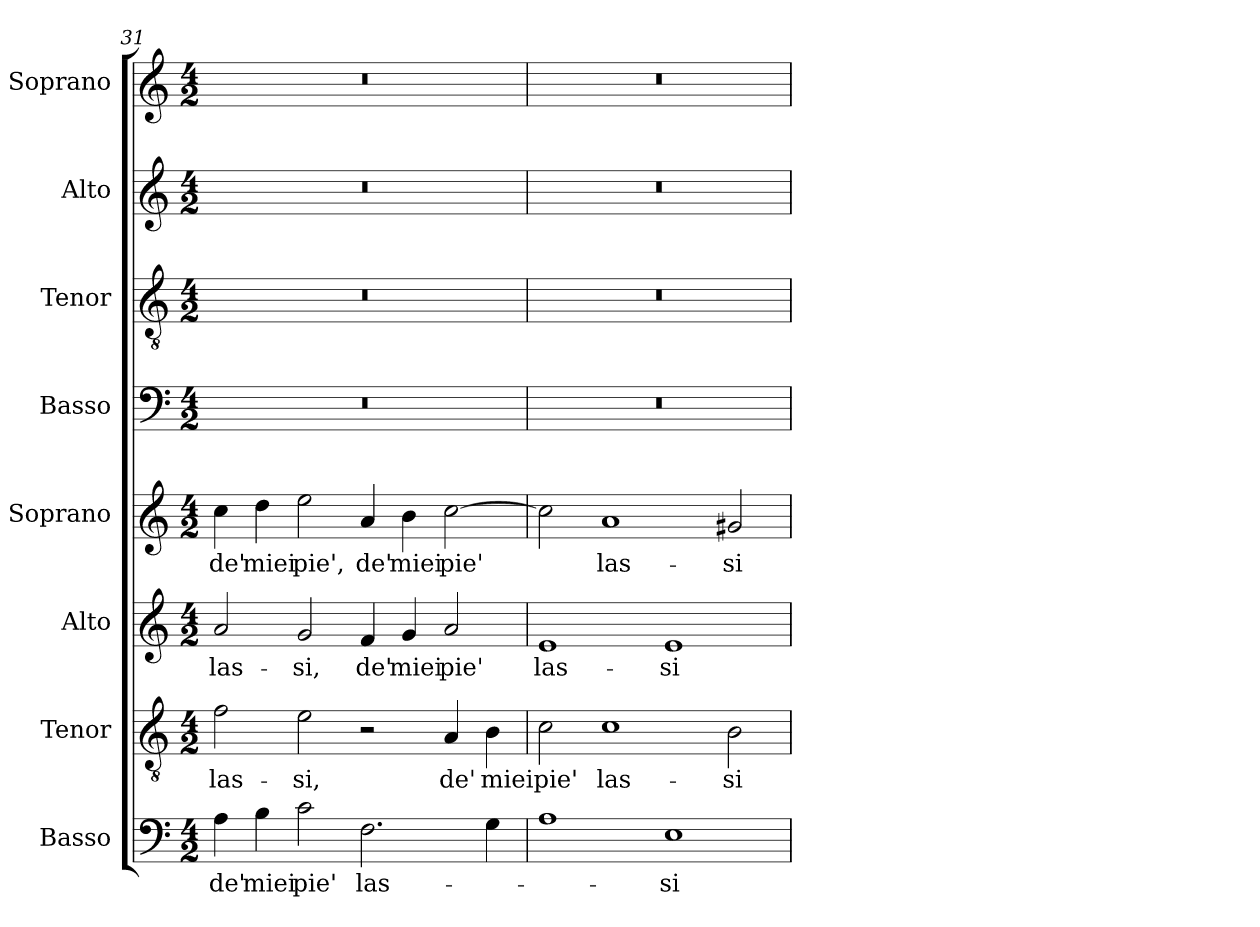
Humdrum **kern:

**kern	**text	**kern	**text	**kern	**text	**kern	**text	**kern	**kern	**kern	**kern
*part8	*part8	*part7	*part7	*part6	*part6	*part5	*part5	*part4	*part3	*part2	*part1
*staff8	*staff8	*staff7	*staff7	*staff6	*staff6	*staff5	*staff5	*staff4	*staff3	*staff2	*staff1
*I"Basso	*	*I"Tenor	*	*I"Alto	*	*I"Soprano	*	*I"Basso	*I"Tenor	*I"Alto	*I"Soprano
*	*	*I'T.	*	*I'A.	*	*I'Sop.	*	*	*I'T.	*I'A.	*I'Sop.
*clefF4	*	*clefGv2	*	*clefG2	*	*clefG2	*	*clefF4	*clefGv2	*clefG2	*clefG2
*	*	*ITrd7c12	*	*	*	*	*	*	*ITrd7c12	*	*
*k[]	*	*k[]	*	*k[]	*	*k[]	*	*k[]	*k[]	*k[]	*k[]
*C:	*	*C:	*	*C:	*	*C:	*	*C:	*C:	*C:	*C:
*M4/2	*	*M4/2	*	*M4/2	*	*M4/2	*	*M4/2	*M4/2	*M4/2	*M4/2
=31	=31	=31	=31	=31	=31	=31	=31	=31	=31	=31	=31
!	!LO:LY:b:color=#000000	!	!	!	!	!	!	!	!	!	!
!	!	!	!LO:LY:b:color=#000000	!	!	!	!	!	!	!	!
!	!	!	!	!	!LO:LY:b:color=#000000	!	!	!	!	!	!
!	!	!	!	!	!	!	!LO:LY:b:color=#000000	!LO:N:vis=1	!LO:N:vis=1	!LO:N:vis=1	!LO:N:vis=1
4Ai\	de'	2Fi\	las-	2ai/	las-	4cci\	de'	0r	0r	0r	0r
!	!LO:LY:b:color=#000000	!	!	!	!	!	!	!	!	!	!
!	!	!	!	!	!	!	!LO:LY:b:color=#000000	!	!	!	!
4Bi\	miei	.	.	.	.	4ddi\	miei	.	.	.	.
!	!LO:LY:b:color=#000000	!	!	!	!	!	!	!	!	!	!
!	!	!	!LO:LY:b:color=#000000	!	!	!	!	!	!	!	!
!	!	!	!	!	!LO:LY:b:color=#000000	!	!	!	!	!	!
!	!	!	!	!	!	!	!LO:LY:b:color=#000000	!	!	!	!
2ci\	pie'	2Ei\	-si,	2gi/	-si,	2eei\	pie',	.	.	.	.
!	!LO:LY:b:color=#000000	!	!	!	!	!	!	!	!	!	!
!	!	!	!	!	!LO:LY:b:color=#000000	!	!	!	!	!	!
!	!	!	!	!	!	!	!LO:LY:b:color=#000000	!	!	!	!
2.Fi\	las-	2r	.	4fi/	de'	4ai/	de'	.	.	.	.
!	!	!	!	!	!LO:LY:b:color=#000000	!	!	!	!	!	!
!	!	!	!	!	!	!	!LO:LY:b:color=#000000	!	!	!	!
.	.	.	.	4gi/	miei	4bi\	miei	.	.	.	.
!	!	!	!LO:LY:b:color=#000000	!	!	!	!	!	!	!	!
!	!	!	!	!	!LO:LY:b:color=#000000	!	!	!	!	!	!
!	!	!	!	!	!	!	!LO:LY:b:color=#000000	!	!	!	!
.	.	4AAi/	de'	2ai/	pie'	[2cci\	pie'	.	.	.	.
!	!	!	!LO:LY:b:color=#000000	!	!	!	!	!	!	!	!
4Gi\	.	4BBi\	miei	.	.	.	.	.	.	.	.
!!LO:PB:g=z
=32	=32	=32	=32	=32	=32	=32	=32	=32	=32	=32	=32
!	!	!	!LO:LY:b:color=#000000	!	!	!	!	!	!	!	!
!	!	!	!	!	!LO:LY:b:color=#000000	!	!	!LO:N:vis=1	!LO:N:vis=1	!LO:N:vis=1	!LO:N:vis=1
1Ai	.	2Ci\	pie'	1ei	las-	2cci\]	.	0r	0r	0r	0r
!	!	!	!LO:LY:b:color=#000000	!	!	!	!	!	!	!	!
!	!	!	!	!	!	!	!LO:LY:b:color=#000000	!	!	!	!
.	.	1Ci	las-	.	.	1ai	las-	.	.	.	.
!	!LO:LY:b:color=#000000	!	!	!	!	!	!	!	!	!	!
!	!	!	!	!	!LO:LY:b:color=#000000	!	!	!	!	!	!
1Ei	-si	.	.	1ei	-si	.	.	.	.	.	.
!	!	!	!LO:LY:b:color=#000000	!	!	!	!	!	!	!	!
!	!	!	!	!	!	!	!LO:LY:b:color=#000000	!	!	!	!
.	.	2BBi\	-si	.	.	2g#Xi/	-si	.	.	.	.
=	=	=	=	=	=	=	=	=	=	=	=
*-	*-	*-	*-	*-	*-	*-	*-	*-	*-	*-	*-
